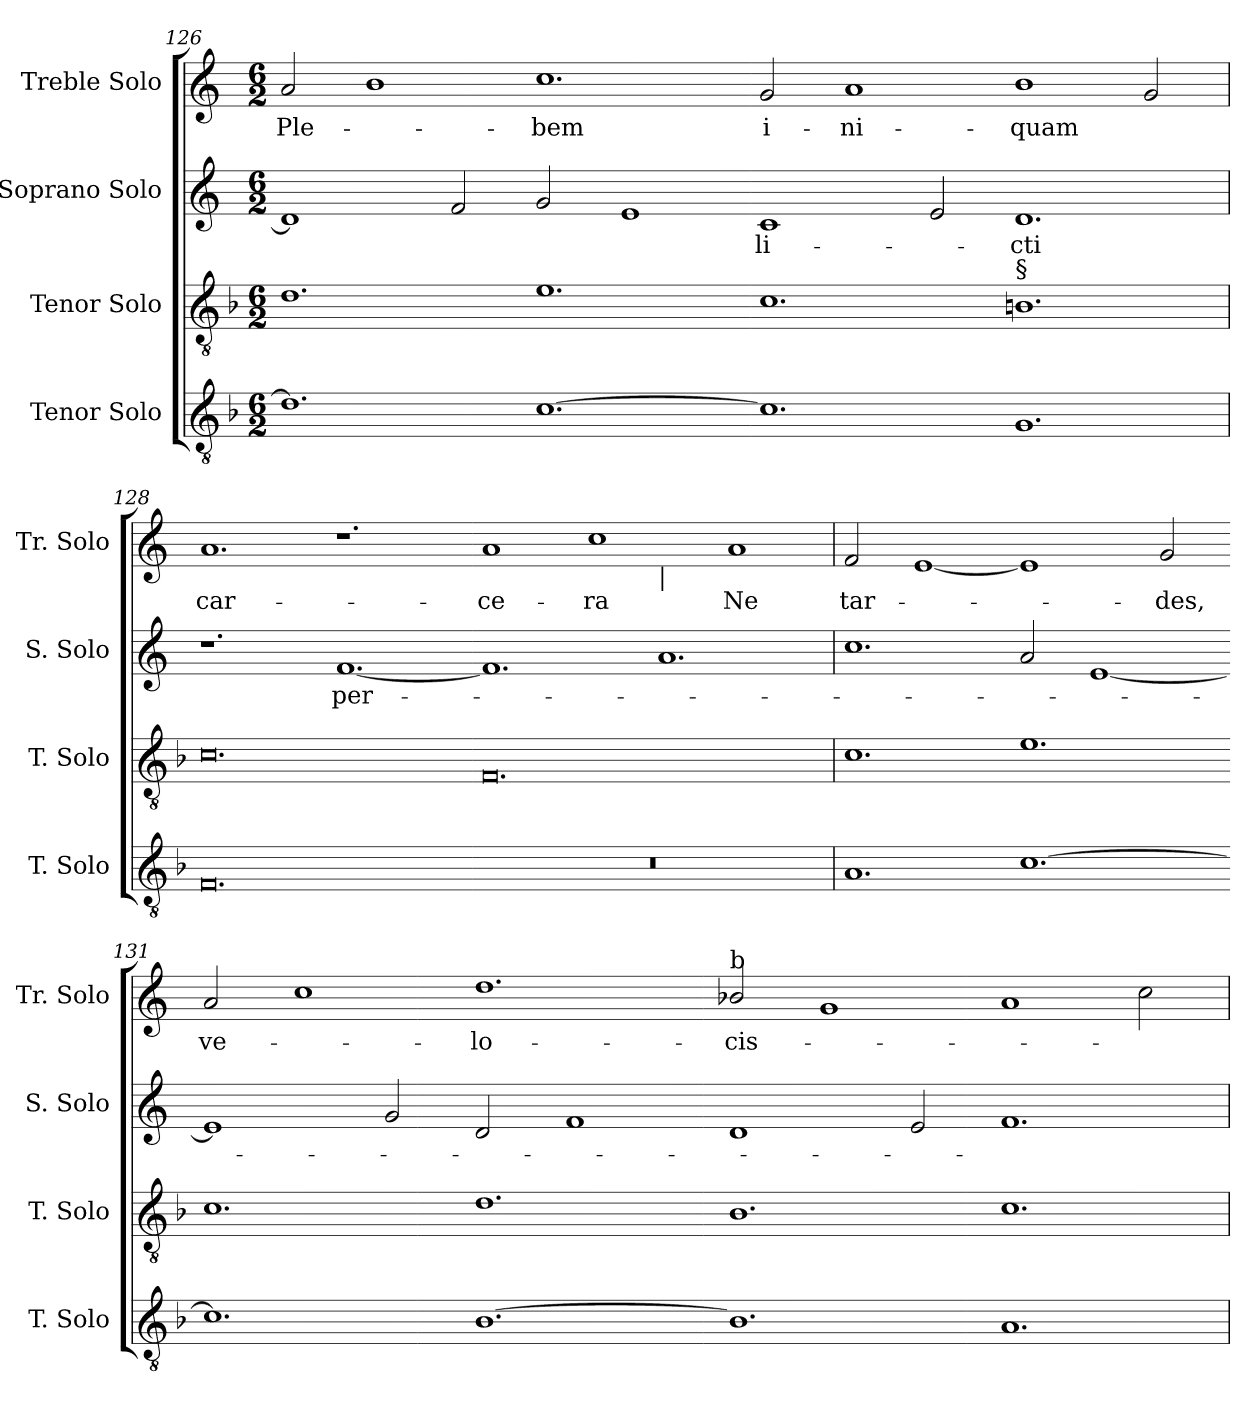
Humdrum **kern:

**kern	**kern	**kern	**text	**kern	**text
*part4	*part3	*part2	*part2	*part1	*part1
*staff4	*staff3	*staff2	*staff2	*staff1	*staff1
*I"Tenor Solo	*I"Tenor Solo	*I"Soprano Solo	*	*I"Treble Solo	*
*I'T. Solo	*I'T. Solo	*I'S. Solo	*	*I'Tr. Solo	*
*clefGv2	*clefGv2	*clefG2	*	*clefG2	*
*ITrd7c12	*ITrd7c12	*	*	*	*
*k[b-]	*k[b-]	*k[]	*	*k[]	*
*F:	*F:	*C:	*	*C:	*
*M6/2	*M6/2	*M6/2	*	*M6/2	*
=126	=126	=126	=126	=126	=126
!	!	!	!	!	!LO:LY:b:color=#000000
1.Di]	1.Di	1di]	.	2ai/	Ple-
.	.	.	.	1bi	.
.	.	2fi/	.	.	.
!	!	!	!	!	!LO:LY:b:color=#000000
[>1.Ci	1.Ei	2gi/	.	1.cci	-bem
.	.	1ei	.	.	.
=127-	=127-	=127-	=127-	=127-	=127-
!	!	!	!LO:LY:b:color=#000000	!	!
!	!	!	!	!	!LO:LY:b:color=#000000
1.Ci]	1.Ci	1ci	-li-	2gi/	i-
!	!	!	!	!	!LO:LY:b:color=#000000
.	.	.	.	1ai	-ni-
.	.	2ei/	.	.	.
!	!	!	!LO:LY:b:color=#000000	!	!
!	!LO:TX:a:t=§	!	!	!	!
!	!	!	!	!	!LO:LY:b:color=#000000
1.GGi	1.BBi	1.di	-cti	1bi	-quam
.	.	.	.	2gi/	.
!!LO:LB:g=z
=128	=128	=128	=128	=128	=128
!	!	!	!	!	!LO:LY:b:color=#000000
0.FFi	0.Ci	1.r	.	1.ai	car-
!	!	!	!LO:LY:b:color=#000000	!	!
.	.	[<1.fi	per-	1.r	.
=129-	=129-	=129-	=129-	=129-	=129-
!LO:N:vis=1	!	!	!	!	!
!	!	!	!	!	!LO:LY:b:color=#000000
*	*	*	*	*^	*
0.r	0.FFi	1.fi]	.	1ai	1.ryy	-ce-
!	!	!	!	!	!	!LO:LY:b:color=#000000
.	.	.	.	1cci	.	-ra
!	!	!	!	!	!LO:TX:b:i:t=|	!
.	.	1.ai	.	.	1.ryy	.
!	!	!	!	!	!	!LO:LY:b:color=#000000
.	.	.	.	1ai	.	Ne
*	*	*	*	*v	*v	*
=130	=130	=130	=130	=130	=130
*	*	*	*	*^	*
!	!	!	!	!	!	!LO:LY:b:color=#000000
*	*	*	*	*v	*v	*
1.AAi	1.Ci	1.cci	.	2fi/	tar-
.	.	.	.	[<1ei	.
[>1.Ci	1.Ei	2ai/	.	1ei]	.
.	.	[<1ei	.	.	.
!	!	!	!	!	!LO:LY:b:color=#000000
.	.	.	.	2gi/	-des,
=131-	=131-	=131-	=131-	=131-	=131-
!	!	!	!	!	!LO:LY:b:color=#000000
1.Ci]	1.Ci	1ei]	.	2ai/	ve-
.	.	.	.	1cci	.
.	.	2gi/	.	.	.
!	!	!	!	!	!LO:LY:b:color=#000000
[<1.BB-i	1.Di	2di/	.	1.ddi	-lo-
.	.	1fi	.	.	.
=132-	=132-	=132-	=132-	=132-	=132-
!	!	!	!	!LO:TX:a:t=b	!
!	!	!	!	!	!LO:LY:b:color=#000000
1.BB-i]	1.BB-i	1di	.	2b-i/	-cis-
.	.	.	.	1gi	.
.	.	2ei/	.	.	.
1.AAi	1.Ci	1.fi	.	1ai	.
.	.	.	.	2cci\	.
=	=	=	=	=	=
*-	*-	*-	*-	*-	*-
